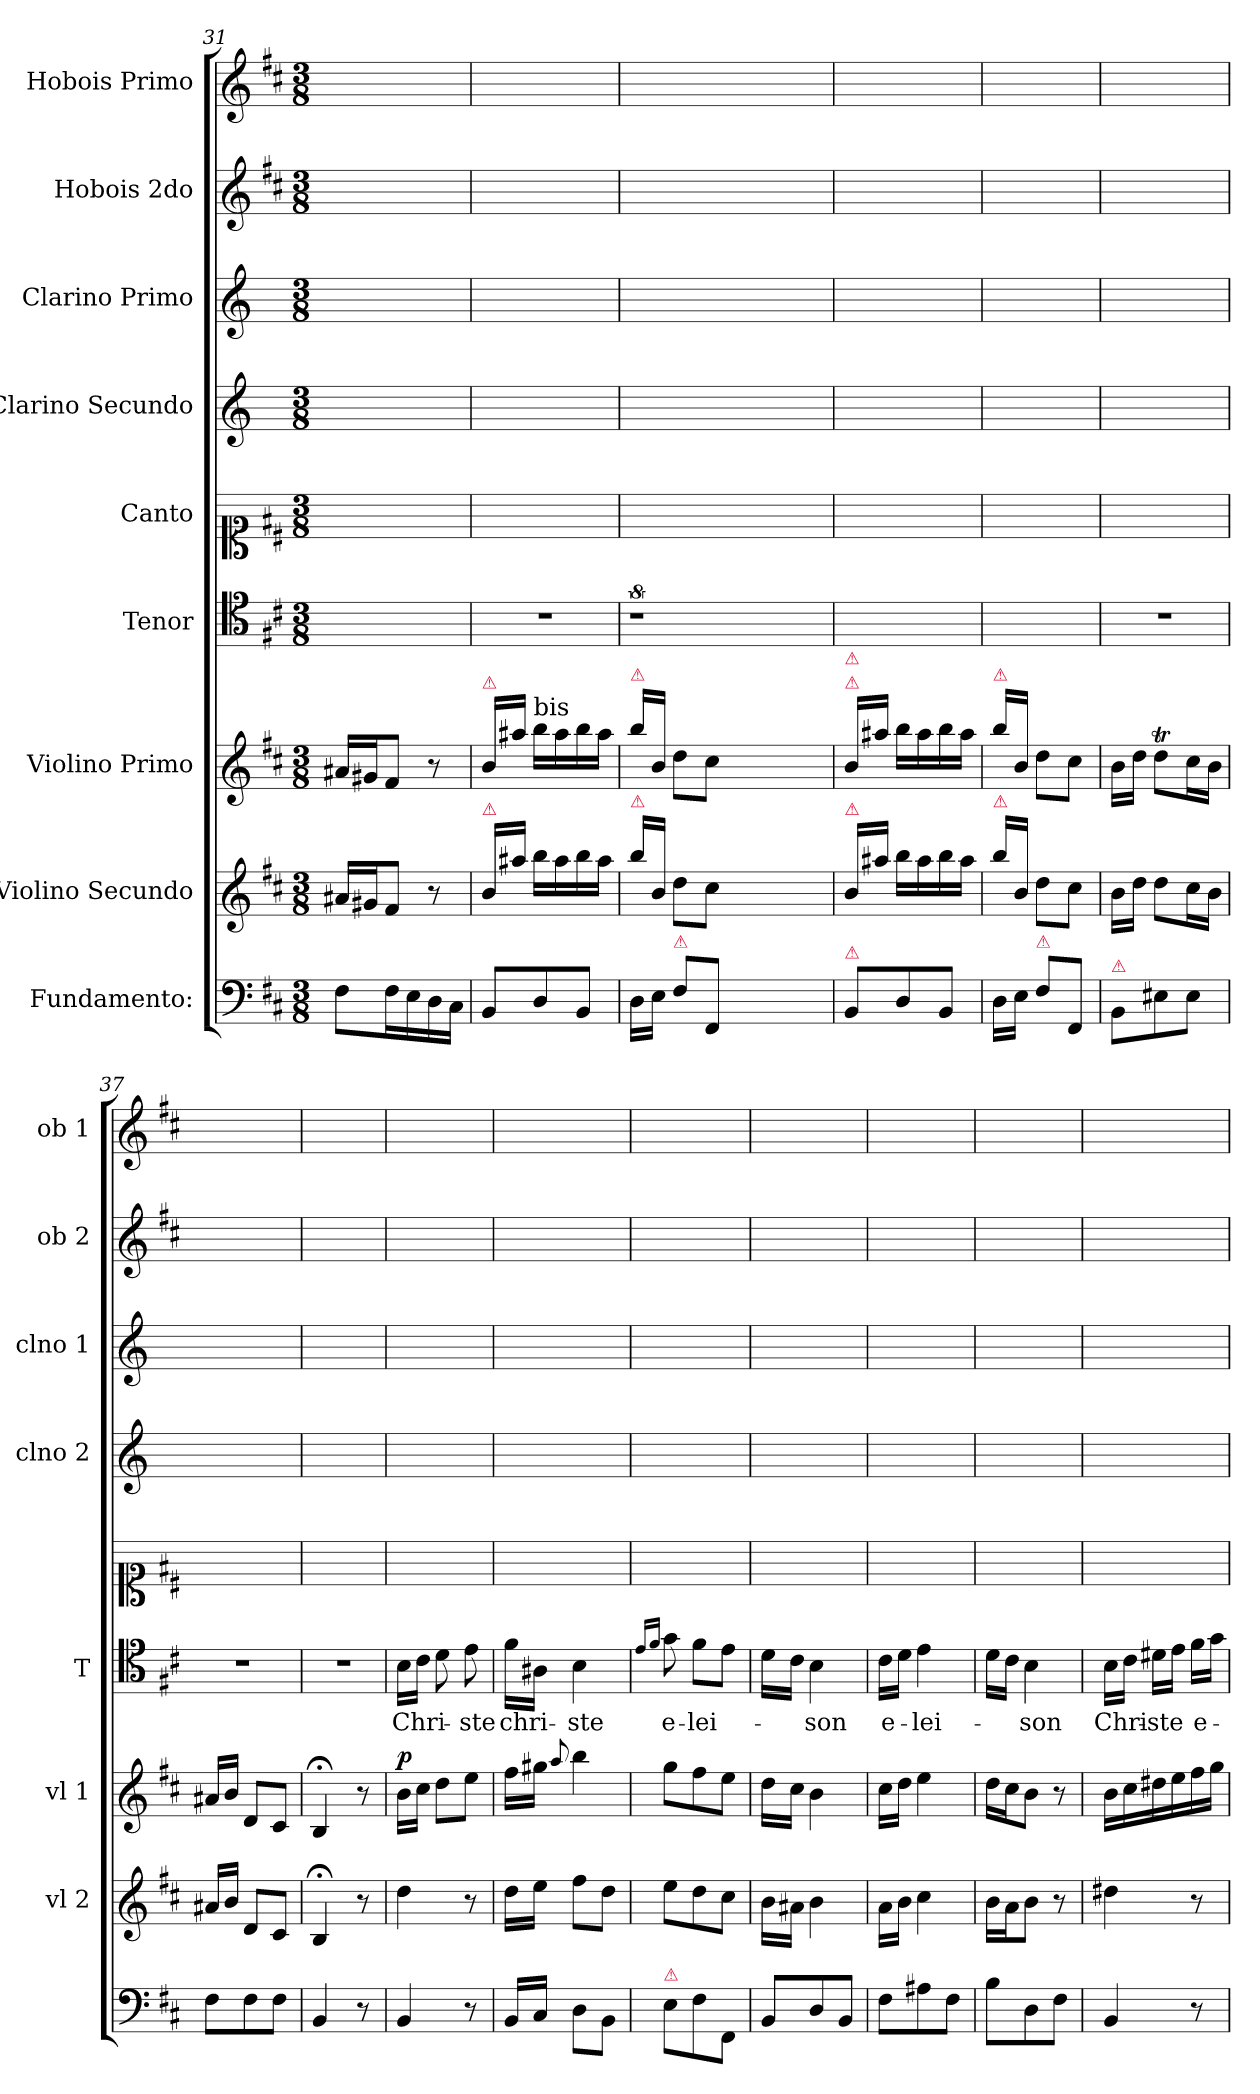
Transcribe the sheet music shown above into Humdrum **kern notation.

**kern	**kern	**dynam	**kern	**dynam	**kern	**text	**kern	**kern	**kern	**kern	**kern
*part9	*part8	*part8	*part7	*part7	*part6	*part6	*part5	*part4	*part3	*part2	*part1
*staff9	*staff8	*staff8	*staff7	*staff7	*staff6	*staff6	*staff5	*staff4	*staff3	*staff2	*staff1
*I"Fundamento:	*I"Violino Secundo	*	*I"Violino Primo	*	*I"Tenor	*	*I"Canto	*I"Clarino Secundo	*I"Clarino Primo	*I"Hobois 2do	*I"Hobois Primo
*	*I'vl 2	*	*I'vl 1	*	*I'T	*	*	*I'clno 2	*I'clno 1	*I'ob 2	*I'ob 1
*clefF4	*clefG2	*	*clefG2	*	*clefC4	*	*clefC1	*clefG2	*clefG2	*clefG2	*clefG2
*	*	*	*	*	*	*	*	*ITrd-1c-2	*ITrd-1c-2	*	*
*k[f#c#]	*k[f#c#]	*	*k[f#c#]	*	*k[f#c#]	*	*k[f#c#]	*k[f#c#]	*k[f#c#]	*k[f#c#]	*k[f#c#]
*D:	*D:	*	*D:	*	*D:	*	*D:	*D:	*D:	*D:	*D:
*M3/8	*M3/8	*	*M3/8	*	*M3/8	*	*M3/8	*M3/8	*M3/8	*M3/8	*M3/8
=31	=31	=31	=31	=31	=31	=31	=31	=31	=31	=31	=31
8F#\L	16a#X/LL	.	16a#X/LL	.	4.ryy	.	4.ryy	4.ryy	4.ryy	4.ryy	4.ryy
.	16g#X/J	.	16g#X/J	.	.	.	.	.	.	.	.
16F#\L	8f#/J	.	8f#/J	.	.	.	.	.	.	.	.
16E\	.	.	.	.	.	.	.	.	.	.	.
16D\	8r	.	8r	.	.	.	.	.	.	.	.
16C#\JJ	.	.	.	.	.	.	.	.	.	.	.
=32	=32	=32	=32	=32	=32	=32	=32	=32	=32	=32	=32
!	!	!	!LO:TX:a:color=crimson:t=⚠	!	!	!	!	!	!	!	!
!	!LO:TX:a:color=crimson:t=⚠	!	!	!	!	!	!	!	!	!	!
8BB/L	16b/LL	.	16b/LL	.	4.r	.	4.ryy	4.ryy	4.ryy	4.ryy	4.ryy
.	16aa#X\JJ	.	16aa#X\JJ	.	.	.	.	.	.	.	.
!	!	!	!LO:TX:a:t=bis	!	!	!	!	!	!	!	!
8D/	16bb\LL	.	16bb\LL	.	.	.	.	.	.	.	.
.	16aa#\	.	16aa#\	.	.	.	.	.	.	.	.
8BB/J	16bb\	.	16bb\	.	.	.	.	.	.	.	.
.	16aa#\JJ	.	16aa#\JJ	.	.	.	.	.	.	.	.
=33	=33	=33	=33	=33	=33	=33	=33	=33	=33	=33	=33
!	!	!	!LO:TX:a:color=crimson:t=⚠	!	!	!	!	!	!	!	!
!	!LO:TX:a:color=crimson:t=⚠	!	!	!	!	!	!	!	!	!	!
16D\LL	16bb\LL	.	16bb\LL	.	8%9r	.	4.ryy	4.ryy	4.ryy	4.ryy	4.ryy
16E\JJ	16b/JJ	.	16b/JJ	.	.	.	.	.	.	.	.
!LO:TX:a:color=crimson:t=⚠	!	!	!	!	!	!	!	!	!	!	!
8F#\L	8dd\L	.	8dd\L	.	.	.	.	.	.	.	.
8FF#/J	8cc#\J	.	8cc#\J	.	.	.	.	.	.	.	.
2.ryy	2.ryy	.	2.ryy	.	.	.	2.ryy	2.ryy	2.ryy	2.ryy	2.ryy
=34	=34	=34	=34	=34	=34	=34	=34	=34	=34	=34	=34
!	!	!	!LO:TX:a:color=crimson:t=⚠	!	!	!	!	!	!	!	!
!	!	!	!LO:TX:a:color=crimson:t=⚠	!	!	!	!	!	!	!	!
!	!LO:TX:a:color=crimson:t=⚠	!	!	!	!	!	!	!	!	!	!
!LO:TX:a:color=crimson:t=⚠	!	!	!	!	!	!	!	!	!	!	!
8BB/L	16b/LL	.	16b/LL	.	4.ryy	.	4.ryy	4.ryy	4.ryy	4.ryy	4.ryy
.	16aa#X\JJ	.	16aa#X\JJ	.	.	.	.	.	.	.	.
8D/	16bb\LL	.	16bb\LL	.	.	.	.	.	.	.	.
.	16aa#\	.	16aa#\	.	.	.	.	.	.	.	.
8BB/J	16bb\	.	16bb\	.	.	.	.	.	.	.	.
.	16aa#\JJ	.	16aa#\JJ	.	.	.	.	.	.	.	.
=35	=35	=35	=35	=35	=35	=35	=35	=35	=35	=35	=35
!	!	!	!LO:TX:a:color=crimson:t=⚠	!	!	!	!	!	!	!	!
!	!LO:TX:a:color=crimson:t=⚠	!	!	!	!	!	!	!	!	!	!
16D\LL	16bb\LL	.	16bb\LL	.	4.ryy	.	4.ryy	4.ryy	4.ryy	4.ryy	4.ryy
16E\JJ	16b/JJ	.	16b/JJ	.	.	.	.	.	.	.	.
!LO:TX:a:color=crimson:t=⚠	!	!	!	!	!	!	!	!	!	!	!
8F#/L	8dd\L	.	8dd\L	.	.	.	.	.	.	.	.
8FF#\J	8cc#\J	.	8cc#\J	.	.	.	.	.	.	.	.
=36	=36	=36	=36	=36	=36	=36	=36	=36	=36	=36	=36
!LO:TX:a:color=crimson:t=⚠	!	!	!	!	!	!	!	!	!	!	!
8BB/L	16b\LL	.	16b\LL	.	4.r	.	4.ryy	4.ryy	4.ryy	4.ryy	4.ryy
.	16dd\JJ	.	16dd\JJ	.	.	.	.	.	.	.	.
8E#X\	8dd\L	.	8ddT\L	.	.	.	.	.	.	.	.
8E#\J	16cc#\L	.	16cc#\L	.	.	.	.	.	.	.	.
.	16b\JJ	.	16b\JJ	.	.	.	.	.	.	.	.
=37	=37	=37	=37	=37	=37	=37	=37	=37	=37	=37	=37
8F#\L	16a#X/LL	.	16a#X/LL	.	4.r	.	4.ryy	4.ryy	4.ryy	4.ryy	4.ryy
.	16b/JJ	.	16b/JJ	.	.	.	.	.	.	.	.
8F#\	8d/L	.	8d/L	.	.	.	.	.	.	.	.
8F#\J	8c#/J	.	8c#/J	.	.	.	.	.	.	.	.
=38	=38	=38	=38	=38	=38	=38	=38	=38	=38	=38	=38
4BB/	4B;</	.	4B;</	.	4.r	.	4.ryy	4.ryy	4.ryy	4.ryy	4.ryy
8r	8r	.	8r	.	.	.	.	.	.	.	.
=39	=39	=39	=39	=39	=39	=39	=39	=39	=39	=39	=39
!	!	!LO:DY:a	!	!LO:DY:a	!	!	!	!	!	!	!
4BB/	4dd\	pia	16b\LL	p	16B\LL	Chri-	4.ryy	4.ryy	4.ryy	4.ryy	4.ryy
.	.	.	16cc#\JJ	.	16c#\JJ	.	.	.	.	.	.
.	.	.	8dd\L	.	8d\	.	.	.	.	.	.
8r	8r	.	8ee\J	.	8e\	-ste	.	.	.	.	.
=40	=40	=40	=40	=40	=40	=40	=40	=40	=40	=40	=40
16BB/LL	16dd\LL	.	16ff#\LL	.	16f#\LL	chri-	4.ryy	4.ryy	4.ryy	4.ryy	4.ryy
16C#/JJ	16ee\JJ	.	16gg#X\JJ	.	16A#X\JJ	.	.	.	.	.	.
.	.	.	8qqaa/	.	.	.	.	.	.	.	.
8D\L	8ff#\L	.	4bb\	.	4B\	-ste	.	.	.	.	.
8BB\J	8dd\J	.	.	.	.	.	.	.	.	.	.
=41	=41	=41	=41	=41	=41	=41	=41	=41	=41	=41	=41
.	.	.	.	.	16qqe/LL	.	.	.	.	.	.
.	.	.	.	.	16qqf#/JJ	.	.	.	.	.	.
!LO:TX:a:color=crimson:t=⚠	!	!	!	!	!	!	!	!	!	!	!
8E\L	8ee\L	.	8gg\L	.	8g\	e-	4.ryy	4.ryy	4.ryy	4.ryy	4.ryy
8F#\	8dd\	.	8ff#\	.	8f#\L	-lei-	.	.	.	.	.
8FF#/J	8cc#\J	.	8ee\J	.	8e\J	.	.	.	.	.	.
=42	=42	=42	=42	=42	=42	=42	=42	=42	=42	=42	=42
8BB/L	16b\LL	.	16dd\LL	.	16d\LL	.	4.ryy	4.ryy	4.ryy	4.ryy	4.ryy
.	16a#X\JJ	.	16cc#\JJ	.	16c#\JJ	.	.	.	.	.	.
8D/	4b\	.	4b\	.	4B\	-son	.	.	.	.	.
8BB/J	.	.	.	.	.	.	.	.	.	.	.
=43	=43	=43	=43	=43	=43	=43	=43	=43	=43	=43	=43
8F#\L	16a\LL	.	16cc#\LL	.	16c#\LL	e-	4.ryy	4.ryy	4.ryy	4.ryy	4.ryy
.	16b\JJ	.	16dd\JJ	.	16d\JJ	.	.	.	.	.	.
8A#X\	4cc#\	.	4ee\	.	4e\	-lei-	.	.	.	.	.
8F#\J	.	.	.	.	.	.	.	.	.	.	.
=44	=44	=44	=44	=44	=44	=44	=44	=44	=44	=44	=44
8B\L	16b\LL	.	16dd\LL	.	16d\LL	.	4.ryy	4.ryy	4.ryy	4.ryy	4.ryy
.	16a\J	.	16cc#\J	.	16c#\JJ	.	.	.	.	.	.
8D\	8b\J	.	8b\J	.	4B\	-son	.	.	.	.	.
8F#\J	8r	.	8r	.	.	.	.	.	.	.	.
=45	=45	=45	=45	=45	=45	=45	=45	=45	=45	=45	=45
4BB/	4dd#X\	.	16b\LL	.	16B\LL	Chri-	4.ryy	4.ryy	4.ryy	4.ryy	4.ryy
.	.	.	16cc#\	.	16c#\JJ	.	.	.	.	.	.
.	.	.	16dd#X\	.	16d#X\LL	-ste	.	.	.	.	.
.	.	.	16ee\	.	16e\JJ	.	.	.	.	.	.
8r	8r	.	16ff#\	.	16f#\LL	e-	.	.	.	.	.
.	.	.	16gg\JJ	.	16g\JJ	.	.	.	.	.	.
=	=	=	=	=	=	=	=	=	=	=	=
*-	*-	*-	*-	*-	*-	*-	*-	*-	*-	*-	*-
